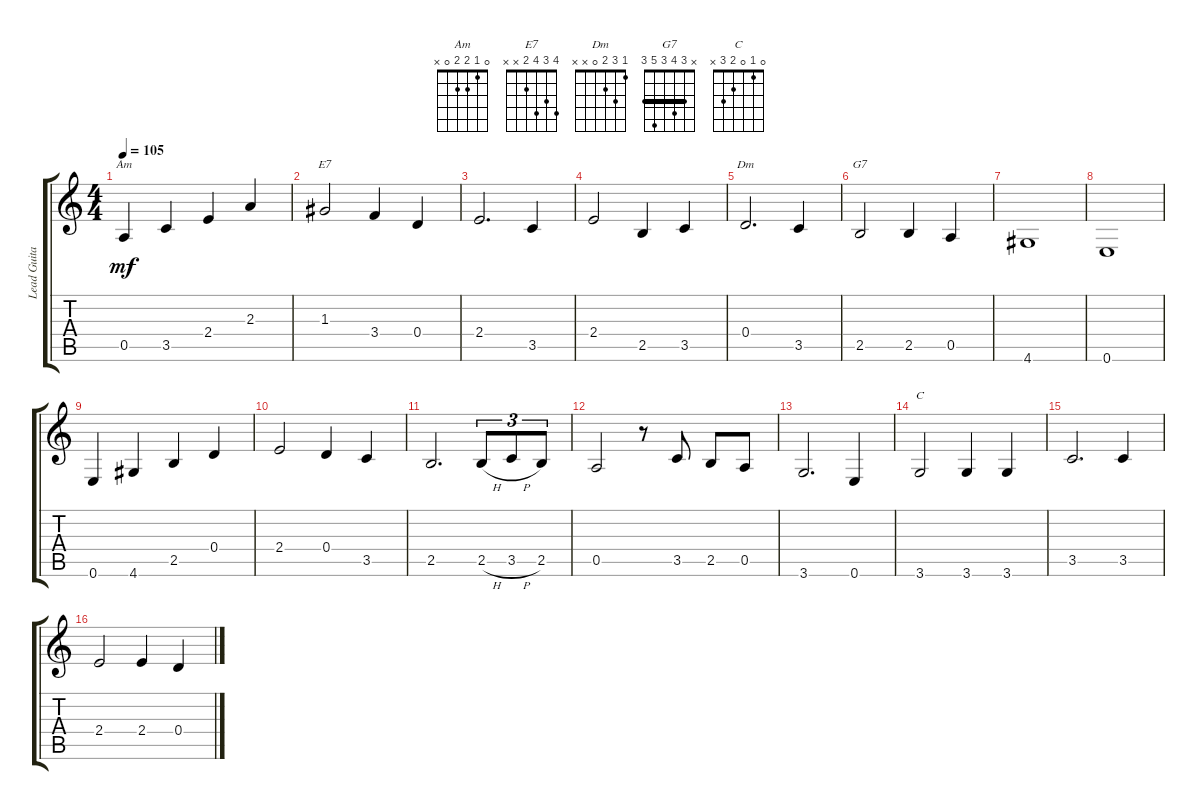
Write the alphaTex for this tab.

\track ("Lead Guitar" "Lead Guita") {instrument overdrivenguitar}
\staff {score tabs}
\tuning (E4 B3 G3 D3 A2 E2) {hide}
\chord ("Am" 0 1 2 2 0 x)
\chord ("E7" 4 3 4 2 x x)
\chord ("Dm" 1 3 2 0 x x)
\chord ("G7" x 3 4 3 5 3) {barre 3}
\chord ("C" 0 1 0 2 3 x)
\ts (4 4)
\tempo 105
\clef g2
\ks c
0.5.4{ch "Am" dy mf} 3.5.4 2.4.4 2.3.4 |
1.3.2{ch "E7"} 3.4.4 0.4.4 |
2.4.2{d} 3.5.4 |
2.4.2 2.5.4 3.5.4 |
0.4.2{d ch "Dm"} 3.5.4 |
2.5.2{ch "G7"} 2.5.4 0.5.4 |
4.6.1 |
0.6.1 |
0.6.4 4.6.4 2.5.4 0.4.4 |
2.4.2 0.4.4 3.5.4 |
2.5.2{d} 2.5{h}.8{tu (3 2)} 3.5{h}.8{tu (3 2)} 2.5.8{tu (3 2)} |
0.5.2 r.8 3.5.8 2.5.8 0.5.8 |
3.6.2{d} 0.6.4 |
3.6.2{ch "C"} 3.6.4 3.6.4 |
3.5.2{d} 3.5.4 |
2.4.2 2.4.4 0.4.4
